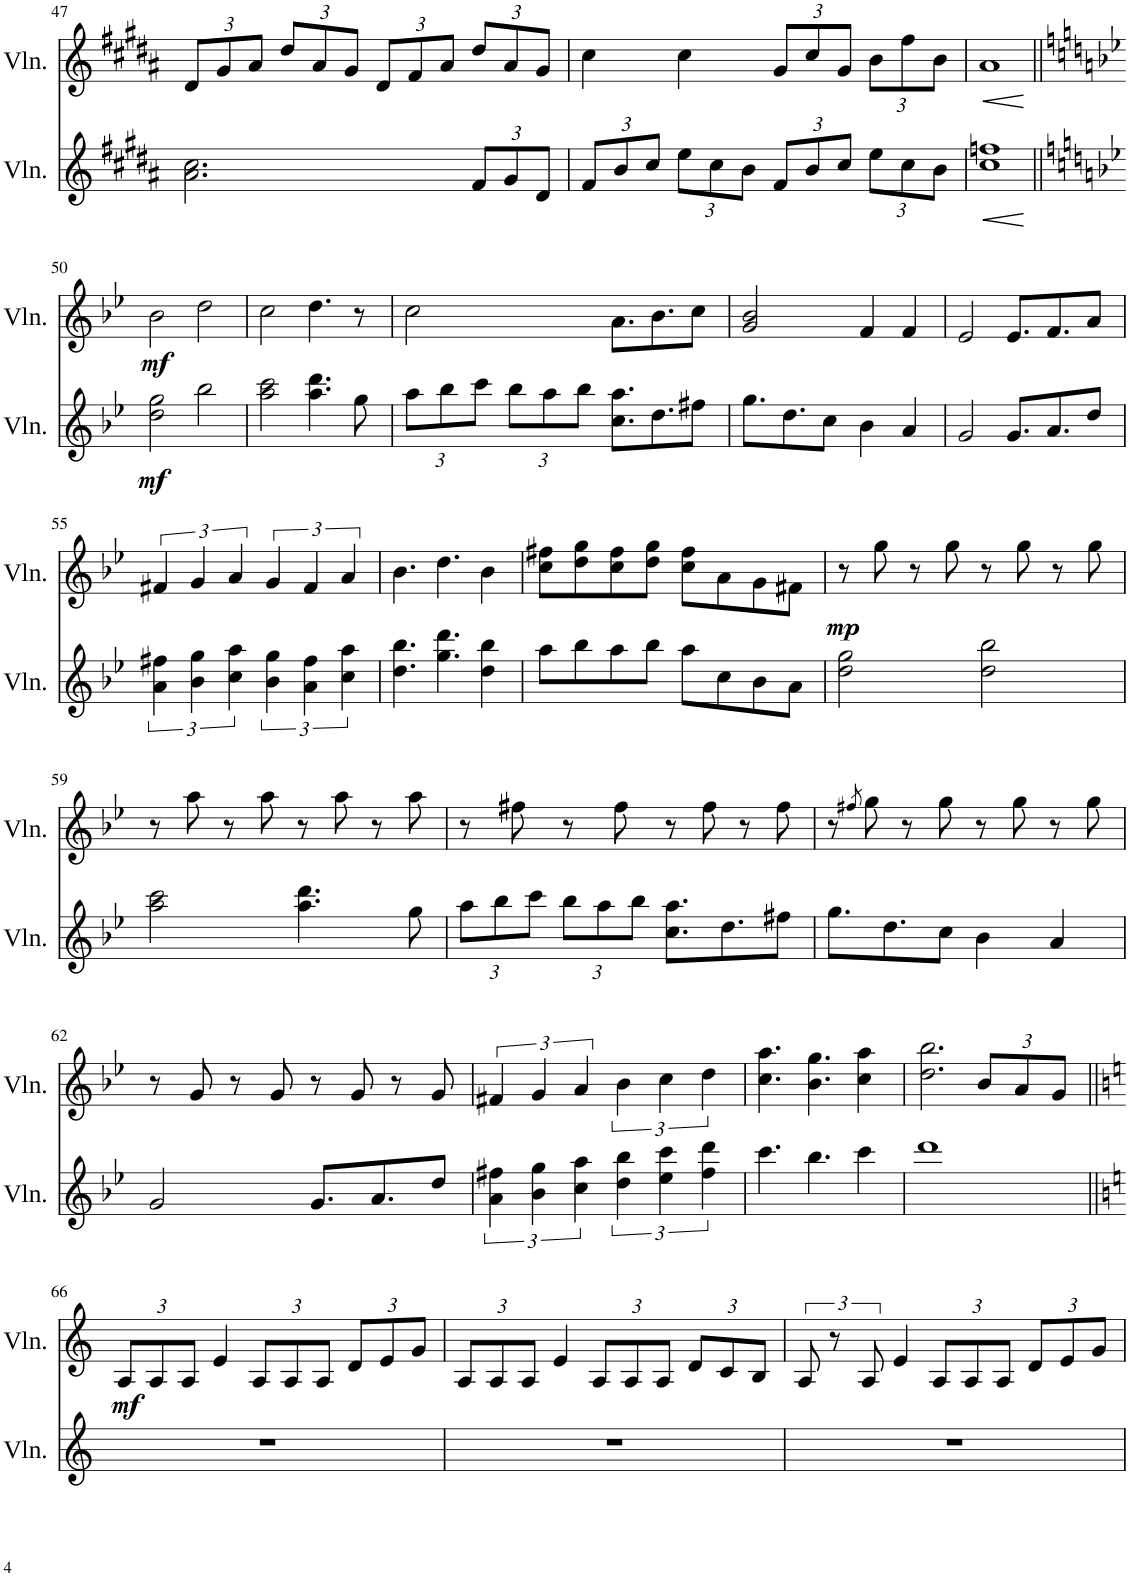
**kern	**dynam	**kern	**dynam
*part2	*part2	*part1	*part1
*staff2	*staff2	*staff1	*staff1
*I"Violin	*	*I"Violin	*
*I'Vln.	*	*I'Vln.	*
!!LO:PB:g=z
*clefG2	*	*clefG2	*
*k[f#c#g#d#a#]	*	*k[f#c#g#d#a#]	*
*M4/4	*	*M4/4	*
*	*	*Xbrackettup	*
=47	=47	=47	=47
2.a#\ 2.cc#\	.	12d#/L	.
.	.	12g#/	.
.	.	12a#/J	.
.	.	12dd#/L	.
.	.	12a#/	.
.	.	12g#/J	.
.	.	12d#/L	.
.	.	12f#/	.
.	.	12a#/J	.
*Xbrackettup	*	*	*
12f#/L	.	12dd#/L	.
12g#/	.	12a#/	.
12d#/J	.	12g#/J	.
=48	=48	=48	=48
12f#/L	.	4cc#\	.
12b/	.	.	.
12cc#/J	.	.	.
12ee\L	.	4cc#\	.
12cc#\	.	.	.
12b\J	.	.	.
12f#/L	.	12g#/L	.
12b/	.	12cc#/	.
12cc#/J	.	12g#/J	.
12ee\L	.	12b\L	.
12cc#\	.	12ff#\	.
12b\J	.	12b\J	.
=49	=49	=49	=49
!	!LO:HP:b	!	!LO:HP:b
1cc# 1ffn	<	1a#	<
.	[	.	[
!!LO:LB:g=z
=50||	=50||	=50||	=50||
*k[b-e-]	*	*k[b-e-]	*
!	!LO:DY:b	!	!LO:DY:b
2dd\ 2gg\	mf	2b-\	mf
2bb-\	.	2dd\	.
=51	=51	=51	=51
2aa\ 2ccc\	.	2cc\	.
4.aa\ 4.ddd\	.	4.dd\	.
8gg\	.	8r	.
=52	=52	=52	=52
12aa\L	.	2cc\	.
12bb-\	.	.	.
12ccc\J	.	.	.
12bb-\L	.	.	.
12aa\	.	.	.
12bb-\J	.	.	.
8.cc\ 8.aa\L	.	8.a\L	.
8.dd\	.	8.b-\	.
8ff#X\J	.	8cc\J	.
=53	=53	=53	=53
8.gg\L	.	2g/ 2b-/	.
8.dd\	.	.	.
8cc\J	.	.	.
4b-\	.	4f/	.
4a/	.	4f/	.
=54	=54	=54	=54
2g/	.	2e-/	.
8.g/L	.	8.e-/L	.
8.a/	.	8.f/	.
8dd/J	.	8a/J	.
!!LO:LB:g=z
=55	=55	=55	=55
*brackettup	*	*brackettup	*
6a\ 6ff#X\	.	6f#X/	.
6b-\ 6gg\	.	6g/	.
6cc\ 6aa\	.	6a/	.
6b-\ 6gg\	.	6g/	.
6a\ 6ff#\	.	6f#/	.
6cc\ 6aa\	.	6a/	.
=56	=56	=56	=56
4.dd\ 4.bb-\	.	4.b-\	.
4.gg\ 4.ddd\	.	4.dd\	.
4dd\ 4bb-\	.	4b-\	.
=57	=57	=57	=57
8aa\L	.	8cc\ 8ff#X\L	.
8bb-\	.	8dd\ 8gg\	.
8aa\	.	8cc\ 8ff#\	.
8bb-\J	.	8dd\ 8gg\J	.
8aa\L	.	8cc\ 8ff#\L	.
8cc\	.	8a\	.
8b-\	.	8g\	.
8a\J	.	8f#X\J	.
=58	=58	=58	=58
!	!	!	!LO:DY:b
2dd\ 2gg\	.	8r	mp
.	.	8gg\	.
.	.	8r	.
.	.	8gg\	.
2dd\ 2bb-\	.	8r	.
.	.	8gg\	.
.	.	8r	.
.	.	8gg\	.
!!LO:LB:g=z
=59	=59	=59	=59
2aa\ 2ccc\	.	8r	.
.	.	8aa\	.
.	.	8r	.
.	.	8aa\	.
4.aa\ 4.ddd\	.	8r	.
.	.	8aa\	.
.	.	8r	.
8gg\	.	8aa\	.
=60	=60	=60	=60
*Xbrackettup	*	*	*
12aa\L	.	8r	.
12bb-\	.	.	.
.	.	8ff#X\	.
12ccc\J	.	.	.
12bb-\L	.	8r	.
12aa\	.	.	.
.	.	8ff#\	.
12bb-\J	.	.	.
8.cc\ 8.aa\L	.	8r	.
.	.	8ff#\	.
8.dd\	.	.	.
.	.	8r	.
8ff#X\J	.	8ff#\	.
=61	=61	=61	=61
8.gg\L	.	8r	.
.	.	8qff#X/	.
.	.	8gg\	.
8.dd\	.	.	.
.	.	8r	.
8cc\J	.	8gg\	.
4b-\	.	8r	.
.	.	8gg\	.
4a/	.	8r	.
.	.	8gg\	.
!!LO:LB:g=z
=62	=62	=62	=62
2g/	.	8r	.
.	.	8g/	.
.	.	8r	.
.	.	8g/	.
8.g/L	.	8r	.
.	.	8g/	.
8.a/	.	.	.
.	.	8r	.
8dd/J	.	8g/	.
=63	=63	=63	=63
*brackettup	*	*	*
6a\ 6ff#X\	.	6f#X/	.
6b-\ 6gg\	.	6g/	.
6cc\ 6aa\	.	6a/	.
6dd\ 6bb-\	.	6b-\	.
6ee-\ 6ccc\	.	6cc\	.
6ff#\ 6ddd\	.	6dd\	.
=64	=64	=64	=64
4.ccc\	.	4.cc\ 4.aa\	.
4.bb-\	.	4.b-\ 4.gg\	.
4ccc\	.	4cc\ 4aa\	.
=65	=65	=65	=65
1ddd	.	2.dd\ 2.bb-\	.
*	*	*Xbrackettup	*
.	.	12b-/L	.
.	.	12a/	.
.	.	12g/J	.
!!LO:LB:g=z
=66||	=66||	=66||	=66||
*k[]	*	*k[]	*
!	!	!	!LO:DY:b
1r	.	12A/L	mf
.	.	12A/	.
.	.	12A/J	.
.	.	4e/	.
.	.	12A/L	.
.	.	12A/	.
.	.	12A/J	.
.	.	12d/L	.
.	.	12e/	.
.	.	12g/J	.
=67	=67	=67	=67
1r	.	12A/L	.
.	.	12A/	.
.	.	12A/J	.
.	.	4e/	.
.	.	12A/L	.
.	.	12A/	.
.	.	12A/J	.
.	.	12d/L	.
.	.	12c/	.
.	.	12B/J	.
=68	=68	=68	=68
*	*	*brackettup	*
1r	.	12A/	.
.	.	12r	.
.	.	12A/	.
.	.	4e/	.
*	*	*Xbrackettup	*
.	.	12A/L	.
.	.	12A/	.
.	.	12A/J	.
.	.	12d/L	.
.	.	12e/	.
.	.	12g/J	.
=	=	=	=
*-	*-	*-	*-
